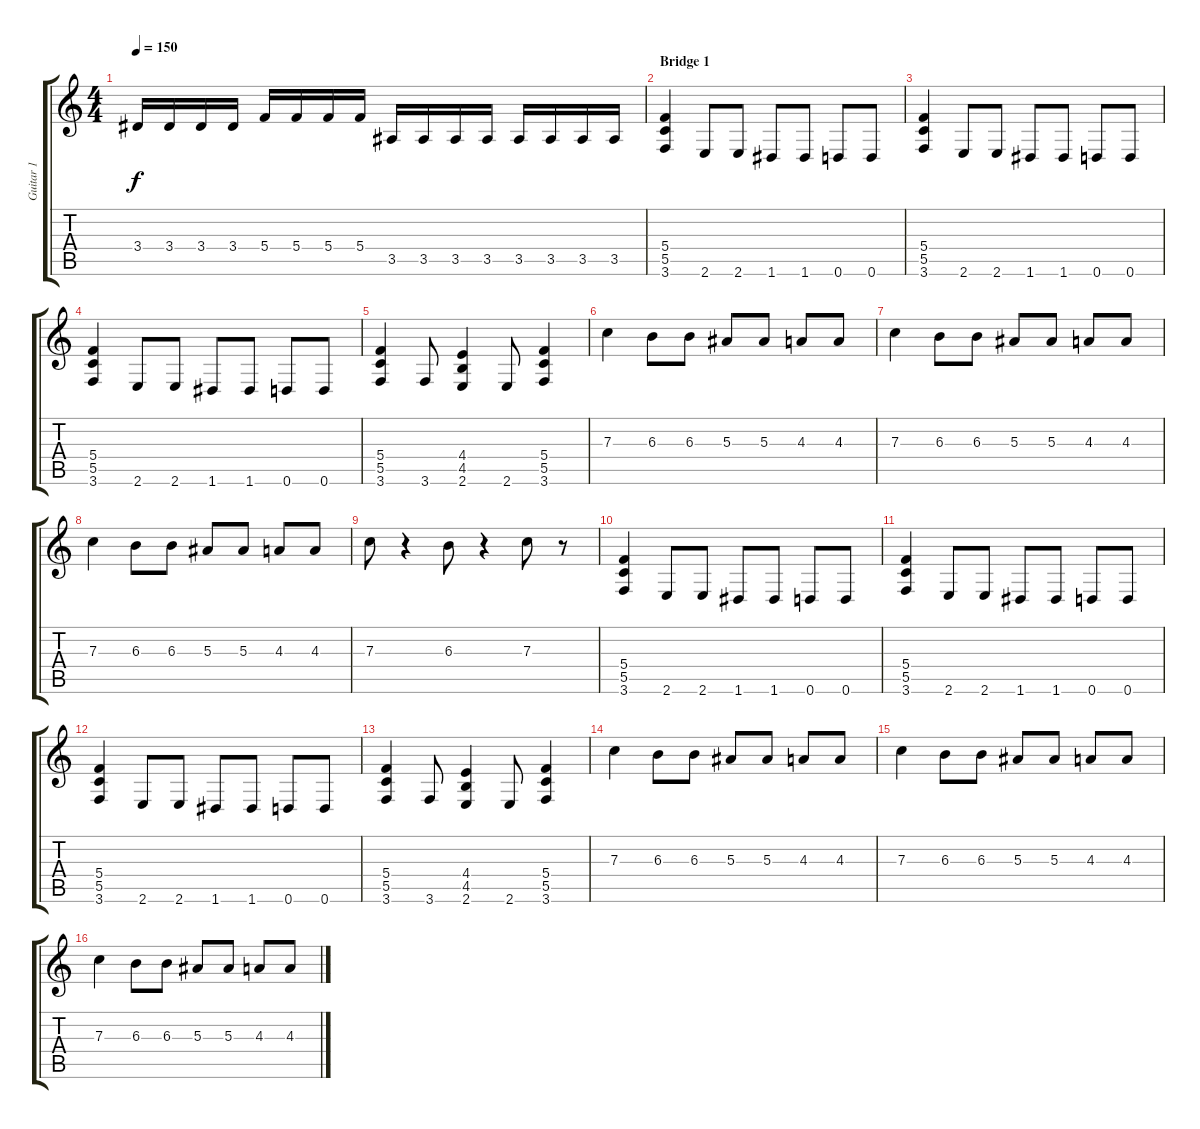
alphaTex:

\track ("Guitar 1" "Guitar 1") {instrument distortionguitar}
\staff {score tabs}
\tuning (D4 A3 F3 C3 G2 D2) {hide}
\ts (4 4)
\tempo 150
\clef g2
\ks c
3.4.16{dy f} 3.4.16 3.4.16 3.4.16 5.4.16 5.4.16 5.4.16 5.4.16 3.5.16 3.5.16 3.5.16 3.5.16 3.5.16 3.5.16 3.5.16 3.5.16 |
\section ("" "Bridge 1")
(5.4 5.5 3.6).4 2.6.8 2.6.8 1.6.8 1.6.8 0.6.8 0.6.8 |
(5.4 5.5 3.6).4 2.6.8 2.6.8 1.6.8 1.6.8 0.6.8 0.6.8 |
(5.4 5.5 3.6).4 2.6.8 2.6.8 1.6.8 1.6.8 0.6.8 0.6.8 |
(5.4 5.5 3.6).4 3.6.8 (4.4 4.5 2.6).4 2.6.8 (5.4 5.5 3.6).4 |
7.3.4 6.3.8 6.3.8 5.3.8 5.3.8 4.3.8 4.3.8 |
7.3.4 6.3.8 6.3.8 5.3.8 5.3.8 4.3.8 4.3.8 |
7.3.4 6.3.8 6.3.8 5.3.8 5.3.8 4.3.8 4.3.8 |
7.3.8 r.4 6.3.8 r.4 7.3.8 r.8 |
(5.4 5.5 3.6).4 2.6.8 2.6.8 1.6.8 1.6.8 0.6.8 0.6.8 |
(5.4 5.5 3.6).4 2.6.8 2.6.8 1.6.8 1.6.8 0.6.8 0.6.8 |
(5.4 5.5 3.6).4 2.6.8 2.6.8 1.6.8 1.6.8 0.6.8 0.6.8 |
(5.4 5.5 3.6).4 3.6.8 (4.4 4.5 2.6).4 2.6.8 (5.4 5.5 3.6).4 |
7.3.4 6.3.8 6.3.8 5.3.8 5.3.8 4.3.8 4.3.8 |
7.3.4 6.3.8 6.3.8 5.3.8 5.3.8 4.3.8 4.3.8 |
7.3.4 6.3.8 6.3.8 5.3.8 5.3.8 4.3.8 4.3.8
